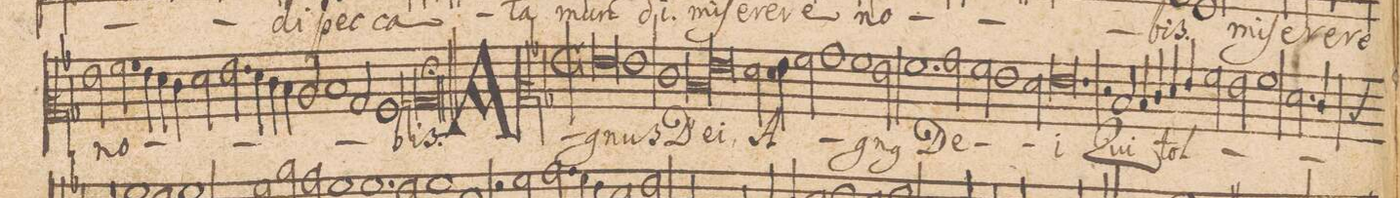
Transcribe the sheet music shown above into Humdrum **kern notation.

**kern	**text
*I"ALTVS.	*
*clefC2	*
*k[b-]	*
*met(C|)	*
*M2/1	*
2g\	no-
2.a\	.
=63-	=63-
4g\	.
4f\	.
4e\	.
2f\	.
2.g\	.
=64-	=64-
4f\	.
4e\	.
4d\	.
2c/	.
1d/	.
=65-	=65-
2B-/	.
1A	.
=66-	=66-
0Bnl;	-bis.
=67||	=67||
*M2/1	*
*met(C|)	*
0g	A-
=68-	=68-
1g	-gnus
1e	De-
=69-	=69-
*lig	*
0d	-i,
=70-	=70-
0g	.
*Xlig	*
=71-	=71-
2.f\	A-
4g\	.
2a\	.
1b-\	.
=72-	=72-
1a	.
2g\	-gn(us)
=73-	=73-
1.a	De-
2b-\	.
=74-	=74-
2a\	.
1g	.
2f\	.
=75-	=75-
0.g	-i
=76-	=76-
2r	.
2d/	Qui
=77-	=77-
4d/	tol-
4e/	.
4f/	.
4g/	.
2a\	.
2g\	.
=78-	=78-
1a	.
2.f\	.
*custos:d	*
4e/	.
=79-	=79-
*-	*-
